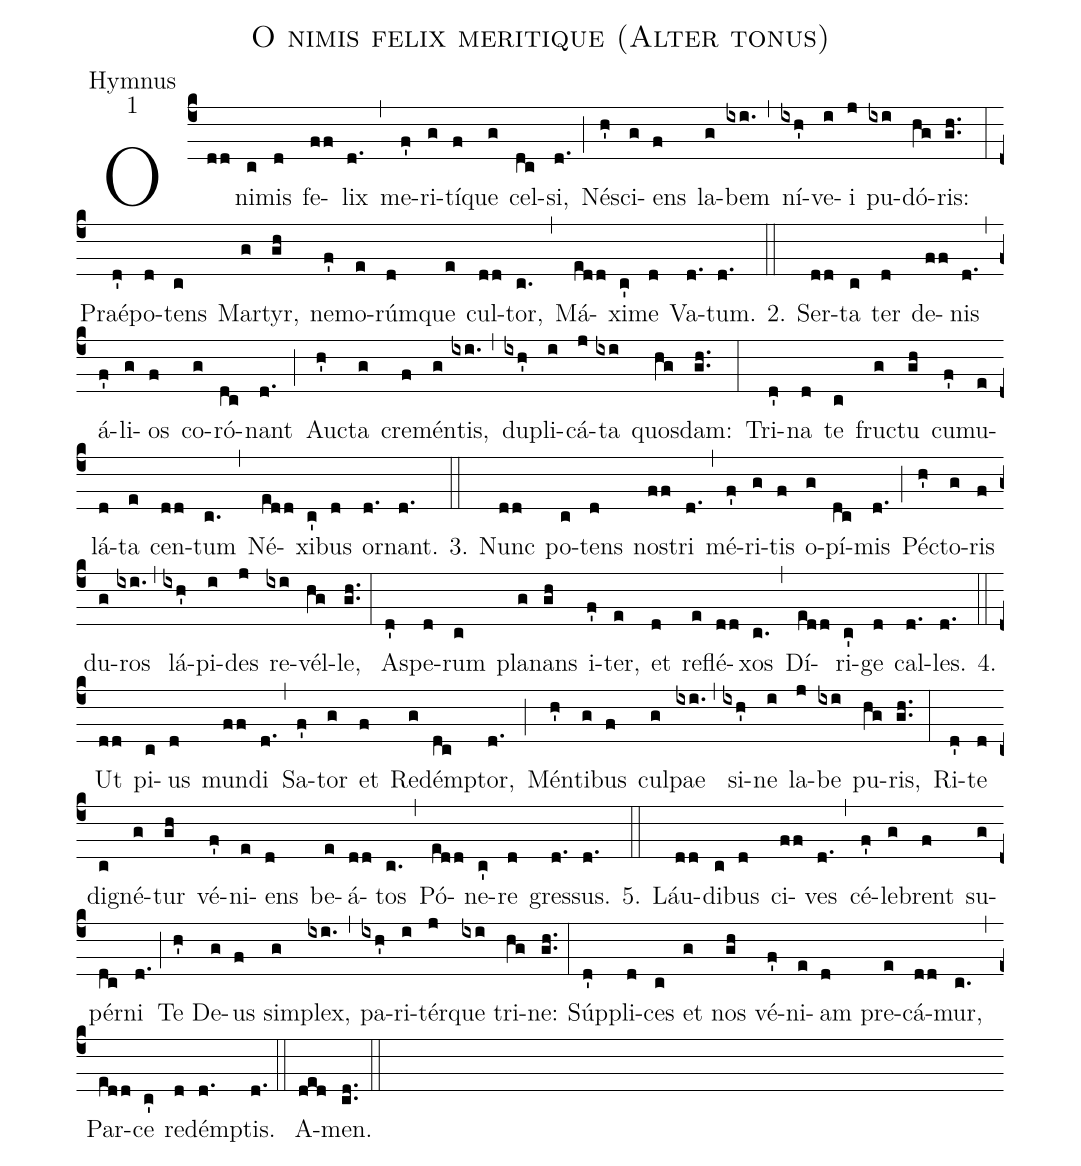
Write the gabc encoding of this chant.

name:O nimis felix meritique (Alter tonus);
office-part:Hymnus;
mode:1;
%%
(c4) O(dd) ni(c)mis(d) fe(ff)lix(d.) (,) me(f')ri(g)tí(f)que(g) cel(dc)si,(d.) (;) Né(h')sci(g)ens(f) la(g)bem(ixi.) (,) ní(ixh')ve(i)i(j) pu(ixi)dó(hg)ris:(gh..) (:) Praé(d')po(d)tens(c) Mar(g)tyr,(gh) ne(f')mo(e)rúm(d)que(e) cul(dd)tor,(c.) (,) Má(edd)xi(c')me(d) Va(d.)tum.(d.) 2.(::) Ser(dd)ta(c) ter(d) de(ff)nis(d.) (,) á(f')li(g)os(f) co(g)ró(dc)nant(d.) (;) Au(h')cta(g) cre(f)mén(g)tis,(ixi.) (,) du(ixh')pli(i)cá(j)ta(ixi) quo(hg)sdam:(gh..) (:) Tri(d')na(d) te(c) fru(g)ctu(gh) cu(f')mu(e)lá(d)ta(e) cen(dd)tum(c.) (,) Né(edd)xi(c')bus(d) or(d.)nant.(d.) 3.(::) Nunc(dd) po(c)tens(d) no(ff)stri(d.) (,) mé(f')ri(g)tis(f) o(g)pí(dc)mis(d.) (;) Pé(h')cto(g)ris(f) du(g)ros(ixi.) (,) lá(ixh')pi(i)des(j) re(ixi)vél(hg)le,(gh..) (:) A(d')spe(d)rum(c) pla(g)nans(gh) i(f')ter,(e) et(d) re(e)flé(dd)xos(c.) (,) Dí(edd)ri(c')ge(d) cal(d.)les.(d.) 4.(::) Ut(dd) pi(c)us(d) mun(ff)di(d.) (,) Sa(f')tor(g) et(f) Re(g)dém(dc)ptor,(d.) (;) Mén(h')ti(g)bus(f) cul(g)pae(ixi.) (,) si(ixh')ne(i) la(j)be(ixi) pu(hg)ris,(gh..) (:) Ri(d')te(d) di(c)gné(g)tur(gh) vé(f')ni(e)ens(d) be(e)á(dd)tos(c.) (,) Pó(edd)ne(c')re(d) gres(d.)sus.(d.) 5.(::) Láu(dd)di(c)bus(d) ci(ff)ves(d.) (,) cé(f')le(g)brent(f) su(g)pér(dc)ni(d.) (;) Te(h') De(g)us(f) sim(g)plex,(ixi.) (,) pa(ixh')ri(i)tér(j)que(ixi) tri(hg)ne:(gh..) (:) Súp(d')pli(d)ces(c) et(g) nos(gh) vé(f')ni(e)am(d) pre(e)cá(dd)mur,(c.) (,) Par(edd)ce(c') re(d)dém(d.)ptis.(d.) (::) A(ded)men.(cd..) (::)
